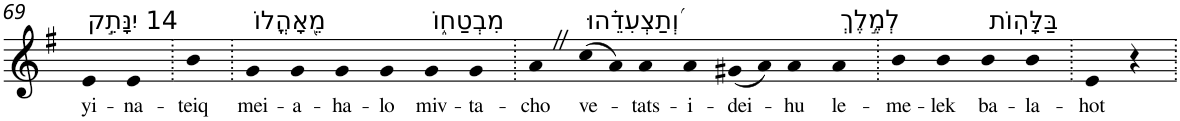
**kern	**text
*part1	*part1
*staff1	*staff1
*I"Piano	*
*I'Pno	*
!!LO:PB:g=z
*clefG2	*
*k[f#]	*
*G:	*
=69	=69
!LO:TX:a:t=14 יִנָּתֵ֣ק	!
!	!LO:LY:b
4e	yi-
!	!LO:LY:b
4e	-na-
=70.	=70.
!	!LO:LY:b
4b	-teiq
=71.	=71.
!LO:TX:a:t=מֵ֭אָהֳלוֹ	!
!	!LO:LY:b
4g	mei-
!	!LO:LY:b
4g	-a-
!	!LO:LY:b
4g	-ha-
!	!LO:LY:b
4g	-lo
!LO:TX:a:t=מִבְטַח֑וֹ	!
!	!LO:LY:b
4g	miv-
!	!LO:LY:b
4g	-ta-
=72.	=72.
!	!LO:LY:b
4aZ	-cho
!LO:TX:a:t=וְ֝תַצְעִדֵ֗הוּ	!
!	!LO:LY:b
(8cc	ve-
8a)	.
!	!LO:LY:b
4a	-tats-
!	!LO:LY:b
4a	-i-
!	!LO:LY:b
(8g#X	-dei-
8a)	.
!	!LO:LY:b
4a	-hu
!LO:TX:a:t=לְמֶ֣לֶךְ	!
!	!LO:LY:b
4a	le-
=73.	=73.
!	!LO:LY:b
4b	-me-
!	!LO:LY:b
4b	-lek
!LO:TX:a:t=בַּלָּהֽוֹת	!
!	!LO:LY:b
4b	ba-
!	!LO:LY:b
4b	-la-
=74.	=74.
!	!LO:LY:b
4e	-hot
4r	.
=.	=.
*-	*-
